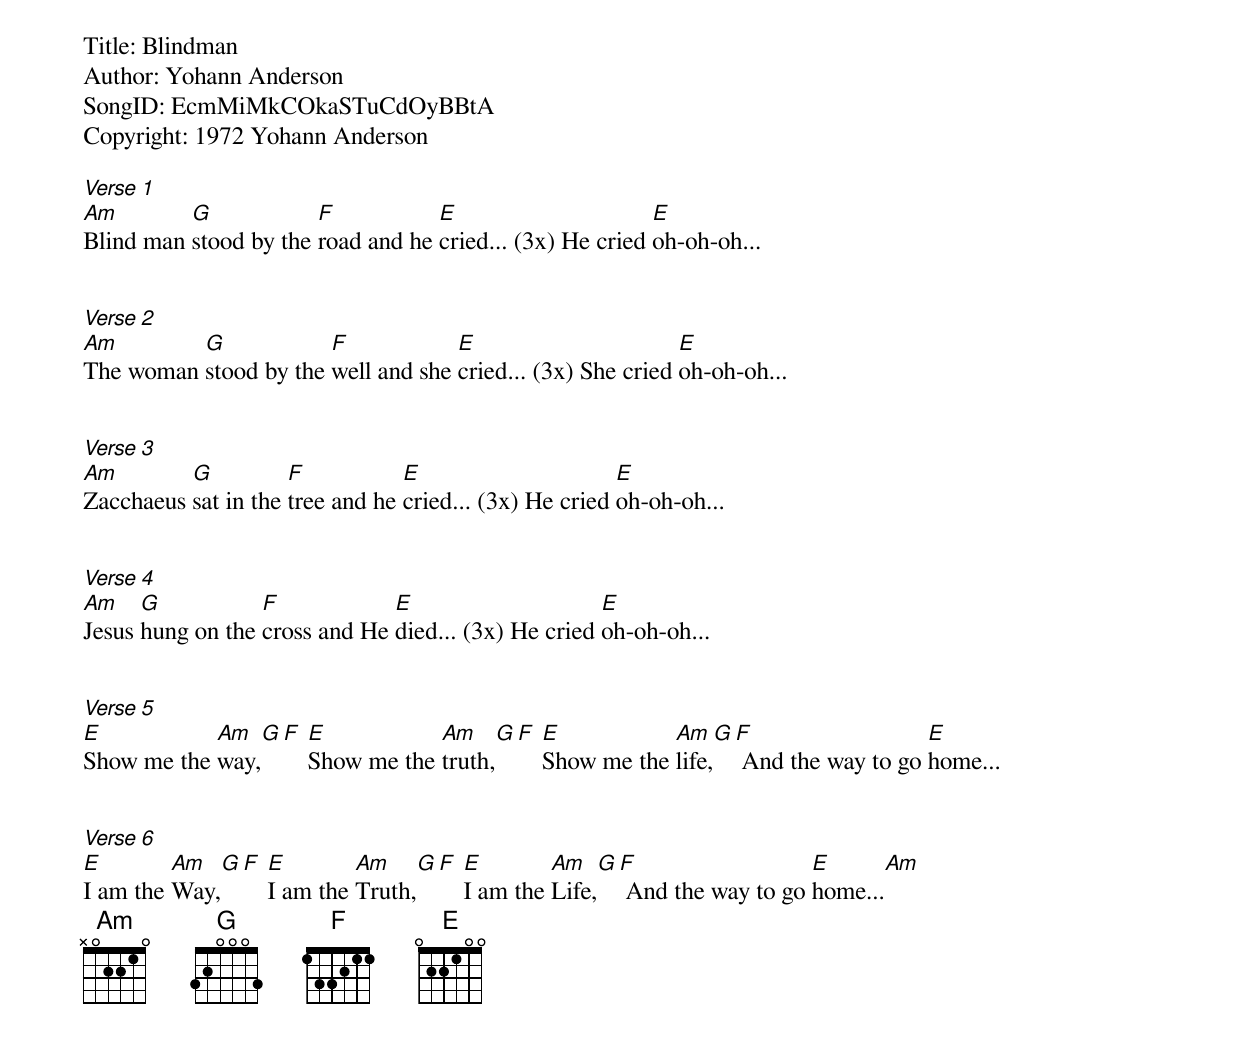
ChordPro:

Title: Blindman
Author: Yohann Anderson
SongID: EcmMiMkCOkaSTuCdOyBBtA
Copyright: 1972 Yohann Anderson

[Verse 1]
[Am]Blind man [G]stood by the [F]road and he [E]cried... (3x) He cried [E]oh-oh-oh...


[Verse 2]
[Am]The woman [G]stood by the [F]well and she [E]cried... (3x) She cried [E]oh-oh-oh...


[Verse 3]
[Am]Zacchaeus [G]sat in the [F]tree and he [E]cried... (3x) He cried [E]oh-oh-oh...


[Verse 4]
[Am]Jesus [G]hung on the [F]cross and He [E]died... (3x) He cried [E]oh-oh-oh...


[Verse 5]
[E]Show me the [Am]way,[G][F] [E]Show me the [Am]truth,[G][F] [E]Show me the [Am]life,[G][F] And the way to go [E]home...


[Verse 6]
[E]I am the [Am]Way,[G][F] [E]I am the [Am]Truth,[G][F] [E]I am the [Am]Life,[G][F] And the way to go [E]home...[Am]
